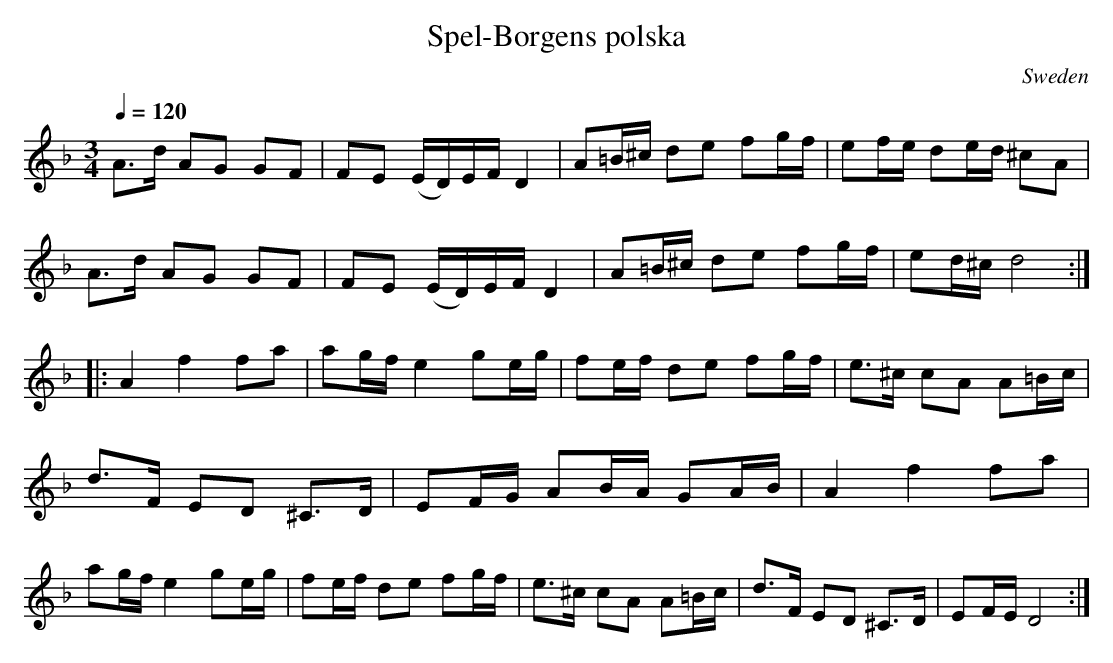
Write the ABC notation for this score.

X:1
T:Spel-Borgens polska
Q:1/4=120
O:Sweden
M:3/4
L:1/16
K:Dm
A3d A2G2 G2F2|F2E2 (ED)EF D4|A2=B^c d2e2 f2gf|e2fe d2ed ^c2A2|\
A3d A2G2 G2F2|F2E2 (ED)EF D4|A2=B^c d2e2 f2gf|e2d^c d8::\
A4 f4 f2a2|a2gf e4 g2eg|f2ef d2e2 f2gf|e3^c c2A2 A2=Bc|\
d3F E2D2 ^C3D|E2FG A2BA G2AB|A4 f4 f2a2|a2gf e4 g2eg|\
f2ef d2e2 f2gf|e3^c c2A2 A2=Bc|d3F E2D2 ^C3D|E2FE D8:|
